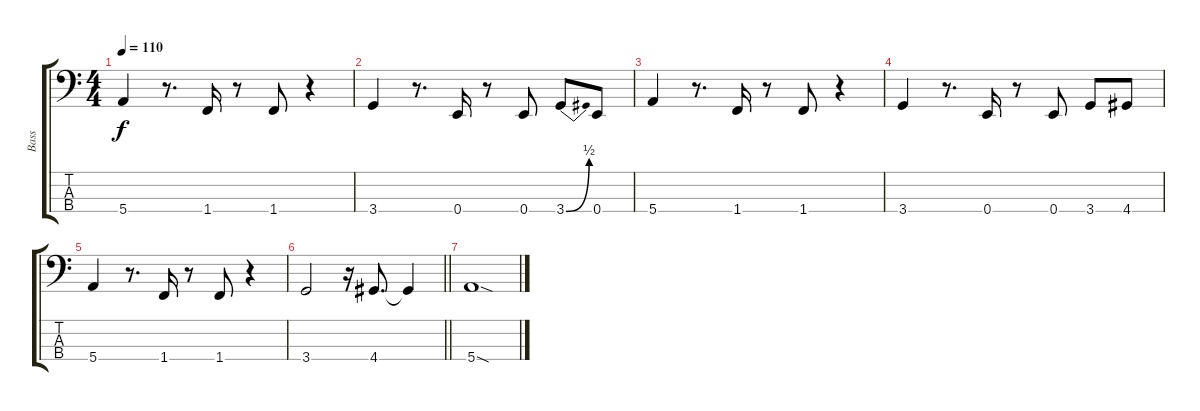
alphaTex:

\track ("Bass" "Bass") {instrument electricbasspick}
\staff {score tabs}
\tuning (G2 D2 A1 E1) {hide}
\ts (4 4)
\tempo 110
\clef f4
\ks c
5.4.4{dy f} r.8{d} 1.4.16 r.8 1.4.8 r.4 |
3.4.4 r.8{d} 0.4.16 r.8 0.4.8 3.4{be (bend 0 0 60 2)}.8 0.4.8 |
5.4.4 r.8{d} 1.4.16 r.8 1.4.8 r.4 |
3.4.4 r.8{d} 0.4.16 r.8 0.4.8 3.4.8 4.4.8 |
5.4.4 r.8{d} 1.4.16 r.8 1.4.8 r.4 |
\barLineRight lightlight
3.4.2 r.16 4.4.8{d} 4.4{t}.4 |
5.4{sod}.1
